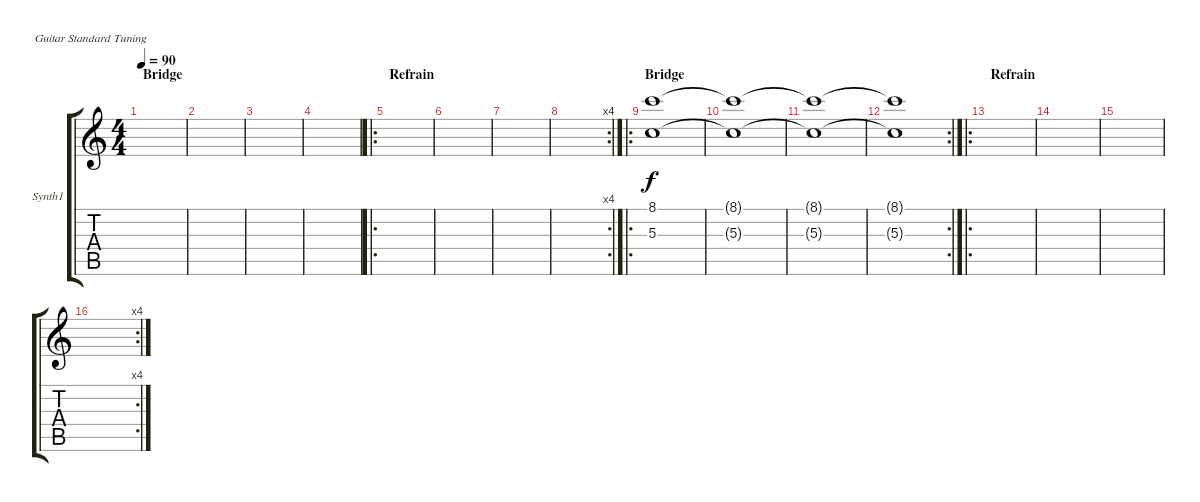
\defaultSystemsLayout 4
\bracketExtendMode groupsimilarinstruments
\firstSystemTrackNameOrientation horizontal
\otherSystemsTrackNameOrientation horizontal
\track ("Synth Layer" "Synth1") {instrument acousticguitarsteel}
\staff {score tabs}
\tuning (E4 B3 G3 D3 A2 E2)
\ts (4 4)
\section ("" "Bridge")
\tempo 90
\clef g2
\ks c
|
|
|
|
\ro
\beaming (8 6 2)
\section ("" "Refrain")
|
|
|
\rc 4
|
\ro
\section ("" "Bridge")
(8.1 5.3).1 |
(8.1{t} 5.3{t}).1 |
(8.1{t} 5.3{t}).1 |
\rc 2
(8.1{t} 5.3{t}).1 |
\ro
\section ("" "Refrain")
|
|
|
\rc 4
